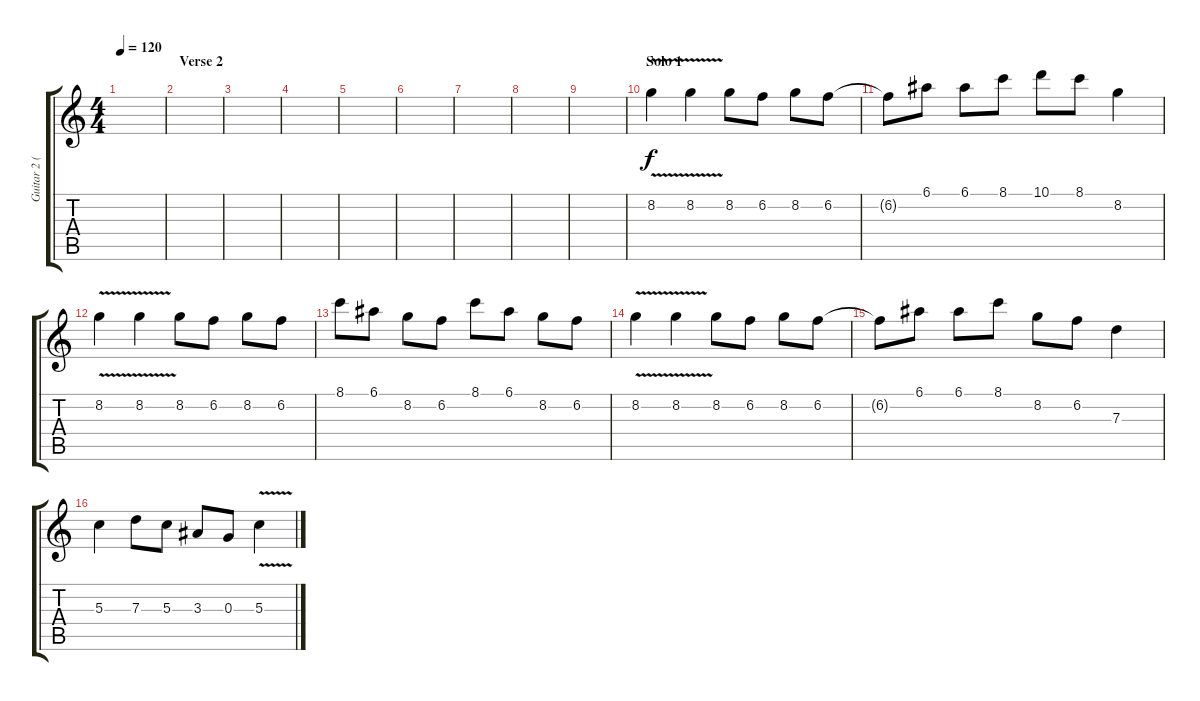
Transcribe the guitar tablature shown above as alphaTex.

\track ("Guitar 2 (Velja)" "Guitar 2 (") {instrument electricguitarjazz}
\staff {score tabs}
\tuning (E4 B3 G3 D3 A2 E2) {hide}
\ts (4 4)
\tempo 120
\clef g2
\ks c
|
\section ("" "Verse 2")
|
|
|
|
|
|
|
|
\section ("" "Solo 1")
8.2{v}.4 8.2{v}.4 8.2.8 6.2.8 8.2.8 6.2.8 |
6.2{t}.8 6.1.8 6.1.8 8.1.8 10.1.8 8.1.8 8.2.4 |
8.2{v}.4 8.2{v}.4 8.2.8 6.2.8 8.2.8 6.2.8 |
8.1.8 6.1.8 8.2.8 6.2.8 8.1.8 6.1.8 8.2.8 6.2.8 |
8.2{v}.4 8.2{v}.4 8.2.8 6.2.8 8.2.8 6.2.8 |
6.2{t}.8 6.1.8 6.1.8 8.1.8 8.2.8 6.2.8 7.3.4 |
5.3.4 7.3.8 5.3.8 3.3.8 0.3.8 5.3{v}.4
